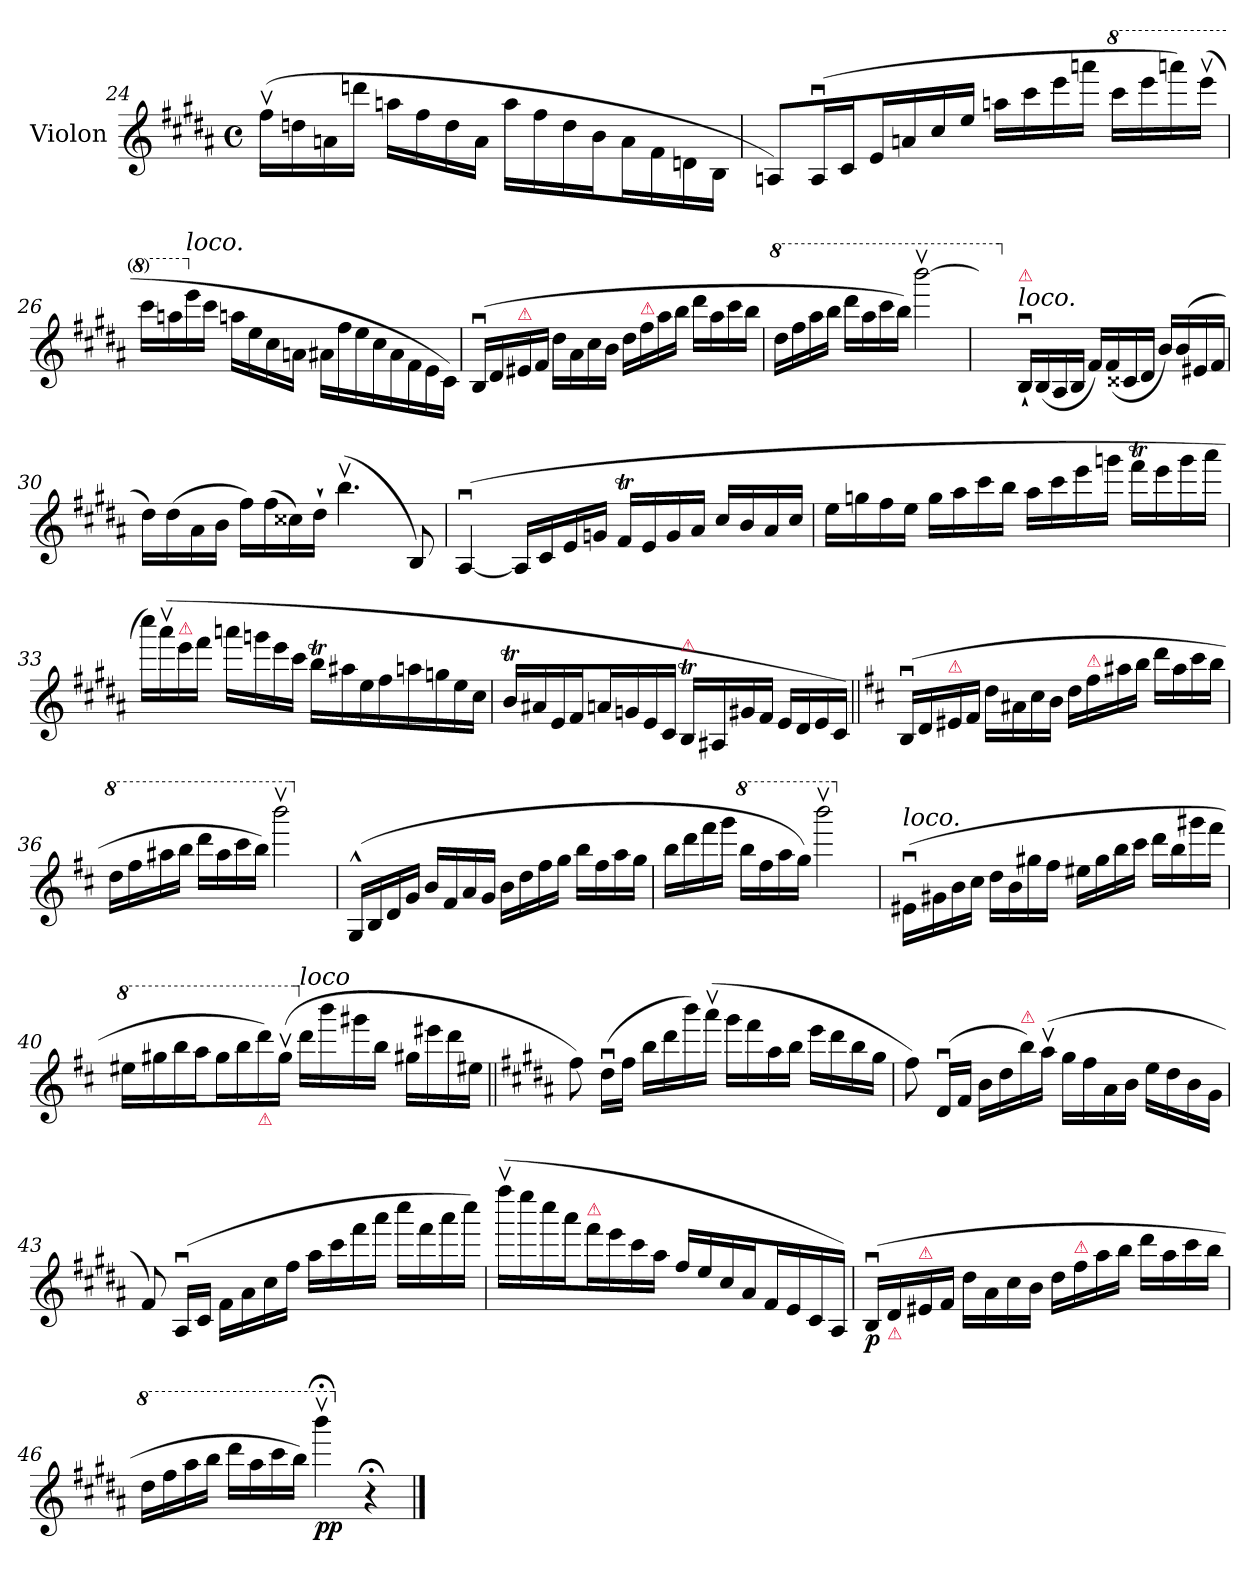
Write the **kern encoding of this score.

**kern	**dynam
*part1	*part1
*staff1	*staff1
*I"Violon	*
*I'Vln	*
*clefG2	*
*k[f#c#g#d#a#]	*
*B:	*
*M4/4	*
*met(c)	*
=24	=24
(16ff#v\LL	.
16ddn\	.
16an\	.
16dddn\JJ	.
16aan\LL	.
16ff#\	.
16dd\	.
16a\JJ	.
16aa\LL	.
16ff#\	.
16dd\	.
16b\J	.
16a\L	.
16f#\	.
16dn\	.
16B\JJ	.
=25	=25
8An/L)	.
(16Au/L	.
16c#/J	.
16e/L	.
16an/	.
16cc#/	.
16ee/JJ	.
16aan\LL	.
16ccc#\	.
16eee\	.
16aaan\JJ	.
*8va	*
16cccc#\LL	.
16eeee\	.
16aaaan\)	.
(16eeeev\JJ	.
=26	=26
16cccc#\LL	.
16aaan\	.
*X8va	*
!LO:TX:a:i:t=loco.	!
16eee\	.
16ccc#\JJ	.
16aan\LL	.
16ee\	.
16cc#\	.
16an\JJ	.
16a#X\LL	.
16ff#\	.
16ee\	.
16cc#\	.
16a#\	.
16f#\	.
16e\	.
16c#\JJ)	.
=27	=27
(16Bu/LL	.
16d#/	.
!LO:TX:a:i:color=crimson:t=⚠	!
16e#X/	.
16f#/JJ	.
16dd#\LL	.
16a#\	.
16cc#\	.
16b\JJ	.
16dd#\LL	.
!LO:TX:a:i:color=crimson:t=⚠	!
16ff#\	.
16aa#\	.
16bb\JJ	.
16ddd#\LL	.
16aa#\	.
16ccc#\	.
16bb\JJ	.
=28	=28
*8va	*
16ddd#\LL	.
16fff#\	.
16aaa#\	.
16bbb\JJ	.
16dddd#\LL	.
16aaa#\	.
16cccc#\	.
16bbb\JJ)	.
[2bbbbv\	.
=29	=29
4bbbb!\yy]	.
*X8va	*
!LO:TX:a:i:t=loco.	!
!LO:TX:a:i:color=crimson:t=⚠	!
16B`u/LL	.
(16B/	.
16A#/	.
16B/JJ	.
16f#/LL)	.
(16f#/	.
16c##X/	.
16d#/JJ	.
16b/LL)	.
(16b/	.
16e#X/	.
16f#/JJ	.
=30	=30
16dd#\LL)	.
(16dd#\	.
16a#\	.
16b\JJ	.
16ff#\LL)	.
(16ff#\	.
16cc##X\)	.
16dd#`\JJ	.
(4.bbv\	.
8B/)	.
=31	=31
([4A#u/	.
16A#/LL]	.
16c#/	.
16e/	.
16gn/JJ	.
16f#t/LL	.
16e/	.
16g/	.
16a#/JJ	.
16cc#/LL	.
16b/	.
16a#/	.
16cc#/JJ	.
=32	=32
16ee\LL	.
16ggn\	.
16ff#\	.
16ee\JJ	.
16gg\LL	.
16aa#\	.
16ccc#\	.
16bb\JJ	.
16aa#\LL	.
16ccc#\	.
16eee\	.
16gggn\JJ	.
16fff#t\LL	.
16eee\	.
16ggg\	.
16aaa#\JJ	.
=33	=33
16cccc#\LL)	.
(16aaa#v\	.
!LO:TX:a:i:color=crimson:t=⚠	!
16eee\	.
16fff#\JJ	.
16aaan\LL	.
16gggn\	.
16eee\	.
16ccc#\JJ	.
16bbT\LL	.
16aa#X\	.
16ee\	.
16ff#\	.
16aan\	.
16ggn\	.
16ee\	.
16cc#\JJ	.
=34	=34
16bT/LL	.
16a#X/	.
16e/	.
16f#/J	.
16an/L	.
16gn/	.
16e/	.
16c#/JJ	.
!LO:TX:a:i:color=crimson:t=⚠	!
16BT/LL	.
16A#X/	.
16g#X/	.
16f#/JJ	.
16e/LL	.
16d#/	.
16e/	.
16c#/JJ)	.
=35||	=35||
*k[f#c#]	*
(16Bu/LL	.
16d/	.
!LO:TX:a:i:color=crimson:t=⚠	!
16e#X/	.
16f#/JJ	.
16dd\LL	.
16a#X\	.
16cc#\	.
16b\JJ	.
16dd\LL	.
!LO:TX:a:i:color=crimson:t=⚠	!
16ff#\	.
16aa#X\	.
16bb\JJ	.
16ddd\LL	.
16aa#\	.
16ccc#\	.
16bb\JJ	.
=36	=36
*8va	*
16ddd\LL	.
16fff#\	.
16aaa#X\	.
16bbb\JJ	.
16dddd\LL	.
16aaa#\	.
16cccc#\	.
16bbb\JJ)	.
2bbbbv\	.
=37	=37
*X8va	*
(16G^^/LL	.
16B/	.
16d/	.
16g/JJ	.
16b/LL	.
16f#/	.
16a/	.
16g/JJ	.
16b\LL	.
16dd\	.
16ff#\	.
16gg\JJ	.
16bb\LL	.
16ff#\	.
16aa\	.
16gg\JJ	.
=38	=38
16bb\LL	.
16ddd\	.
16fff#\	.
16ggg\JJ	.
*8va	*
16bbb\LL	.
16fff#\	.
16aaa\	.
16ggg\JJ)	.
2bbbbv\	.
=39	=39
*X8va	*
!LO:TX:a:i:t=loco.	!
(16e#Xu\LL	.
16g#X\	.
16b\	.
16cc#\JJ	.
16dd\LL	.
16b\	.
16gg#X\	.
16ff#\JJ	.
16ee#X\LL	.
16gg#\	.
16bb\	.
16ccc#\JJ	.
16ddd\LL	.
16bb\	.
16ggg#X\	.
16fff#\JJ	.
=40	=40
*8va	*
16eee#X\LL	.
16ggg#X\	.
16bbb\	.
16aaa\J	.
16ggg#\L	.
16bbb\	.
!LO:TX:b:i:color=crimson:t=⚠	!
16dddd\)	.
(16ggg#v\JJ	.
*X8va	*
!LO:TX:a:i:t=loco	!
16ddd\LL	.
16bbb\	.
16ggg#\	.
16bb\JJ	.
16gg#X\LL	.
16eee#X\	.
16ddd\	.
16ee#X\JJ	.
=41||	=41||
*k[f#c#g#d#a#]	*
8ff#\)	.
(16dd#u\LL	.
16ff#\JJ	.
16bb\LL	.
16ddd#\	.
16bbb\)	.
(16aaa#v\JJ	.
16ggg#\LL	.
16fff#\	.
16aa#\	.
16bb\JJ	.
16eee\LL	.
16ddd#\	.
16bb\	.
16gg#\JJ	.
=42	=42
8ff#\)	.
(16d#u/LL	.
16f#/JJ	.
16b\LL	.
16dd#\	.
!LO:TX:a:i:color=crimson:t=⚠	!
16bb\)	.
(16aa#v\JJ	.
16gg#\LL	.
16ff#\	.
16a#\	.
16b\JJ	.
16ee\LL	.
16dd#\	.
16b\	.
16g#\JJ	.
=43	=43
8f#/)	.
(16A#u/LL	.
16c#/JJ	.
16f#\LL	.
16a#\	.
16cc#\	.
16ff#\JJ	.
16aa#\LL	.
16ccc#\	.
16fff#\	.
16aaa#\JJ	.
16cccc#\LL	.
16fff#\	.
16aaa#\	.
16cccc#\JJ)	.
=44	=44
(16ffff#v\LL	.
16eeee\	.
16cccc#\	.
16aaa#\J	.
!LO:TX:a:i:color=crimson:t=⚠	!
16fff#\L	.
16eee\	.
16ccc#\	.
16aa#\JJ	.
16ff#/LL	.
16ee/	.
16cc#/	.
16a#/J	.
16f#/L	.
16e/	.
16c#/	.
16A#/JJ)	.
=45	=45
(16Bu/LL	p
!LO:TX:b:i:color=crimson:t=⚠	!
16d#/	.
!LO:TX:a:i:color=crimson:t=⚠	!
16e#X/	.
16f#/JJ	.
16dd#\LL	.
16a#\	.
16cc#\	.
16b\JJ	.
16dd#\LL	.
!LO:TX:a:i:color=crimson:t=⚠	!
16ff#\	.
16aa#\	.
16bb\JJ	.
16ddd#\LL	.
16aa#\	.
16ccc#\	.
16bb\JJ	.
=46	=46
*8va	*
16ddd#\LL	.
16fff#\	.
16aaa#\	.
16bbb\JJ	.
16dddd#\LL	.
16aaa#\	.
16cccc#\	.
16bbb\JJ)	.
4bbbb;<v\	pp
*X8va	*
4r;<	.
==	==
*-	*-
